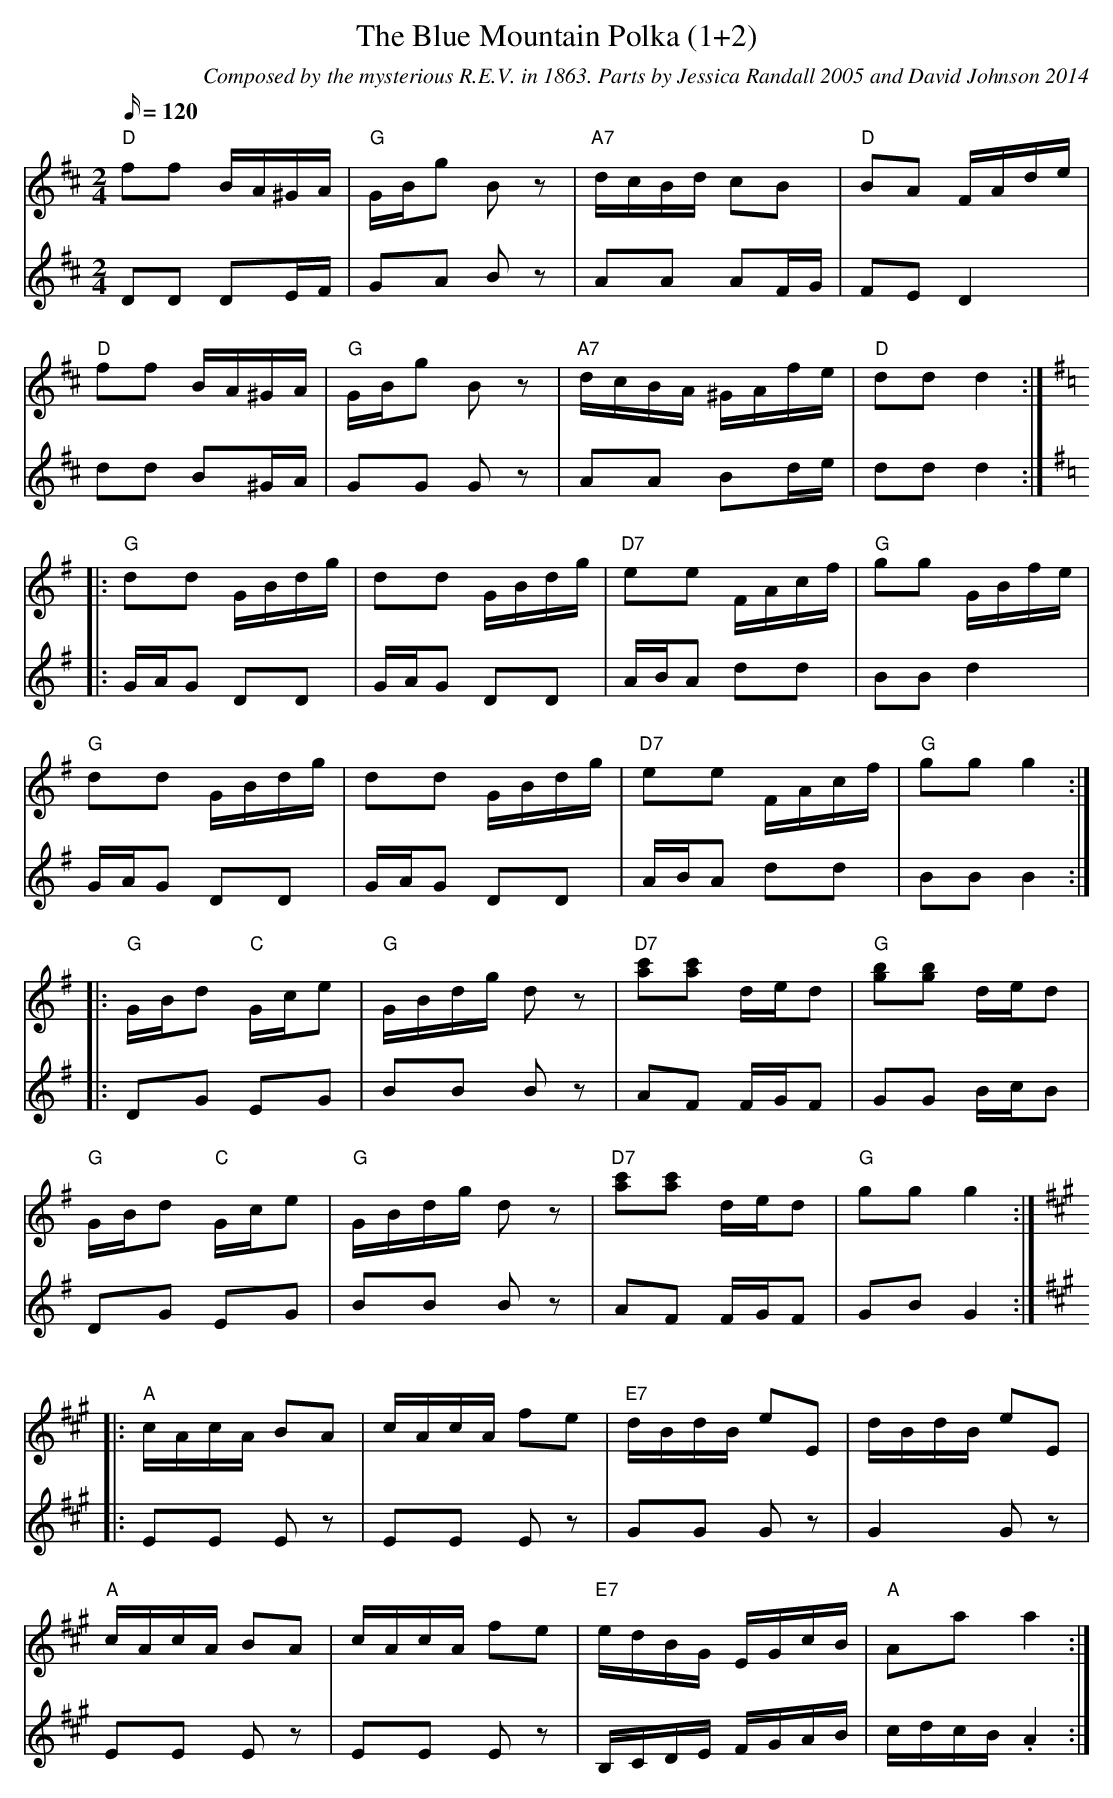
X:1
T:Blue Mountain Polka (1+2), The
C:Composed by the mysterious R.E.V. in 1863. Parts by Jessica Randall 2005 and David Johnson 2014
M:2/4
L:1/16
Q:120
K:Dmaj
V:1
"D"f2f2 BA^GA|"G"GBg2 B2 z2|"A7"dcBd c2B2|"D"B2A2 FAde|
"D"f2f2 BA^GA|"G"GBg2 B2 z2|"A7"dcBA ^GAfe|"D"d2d2d4:|
K:Gmaj
|:"G"d2d2 GBdg|d2d2 GBdg|"D7"e2e2 FAcf|"G"g2g2 GBfe|
"G"d2d2 GBdg|d2d2 GBdg|"D7"e2e2 FAcf|"G"g2g2 g4:|
|:"G"GBd2 "C"Gce2|"G"GBdg d2z2|"D7"[c'2a2][c'2a2] ded2|"G"[b2g2][g2b2] ded2|
"G"GBd2 "C"Gce2|"G"GBdg d2z2|"D7"[c'2a2][c'2a2] ded2|"G"g2g2 g4:|
K:A
|:"A"cAcA B2A2|cAcA f2e2|"E7"dBdB e2E2|dBdB e2E2|
"A"cAcA B2A2|cAcA f2e2|"E7"edBG EGcB|"A"A2a2 a4:|
V:2
K:Dmaj
D2D2 D2EF|G2A2 B2 z2|A2A2 A2FG|F2E2 D4|
d2d2 B2^GA|G2G2 G2z2|A2A2 B2de|d2d2d4:|
K:Gmaj
|:GAG2 D2D2|GAG2 D2D2|ABA2 d2d2|B2B2d4|
GAG2 D2D2|GAG2 D2D2|ABA2 d2d2|B2B2 B4:|
|:D2G2 E2G2|B2B2 B2z2|A2F2 FGF2|G2G2 BcB2|
D2G2 E2G2|B2B2 B2z2|A2F2 FGF2|G2B2 G4:|
K:A
|:E2E2 E2z2|E2E2 E2z2|G2G2 G2z2|G4 G2z2|
E2E2 E2z2|E2E2 E2z2|B,CDE FGAB|cdcB .A4:|
